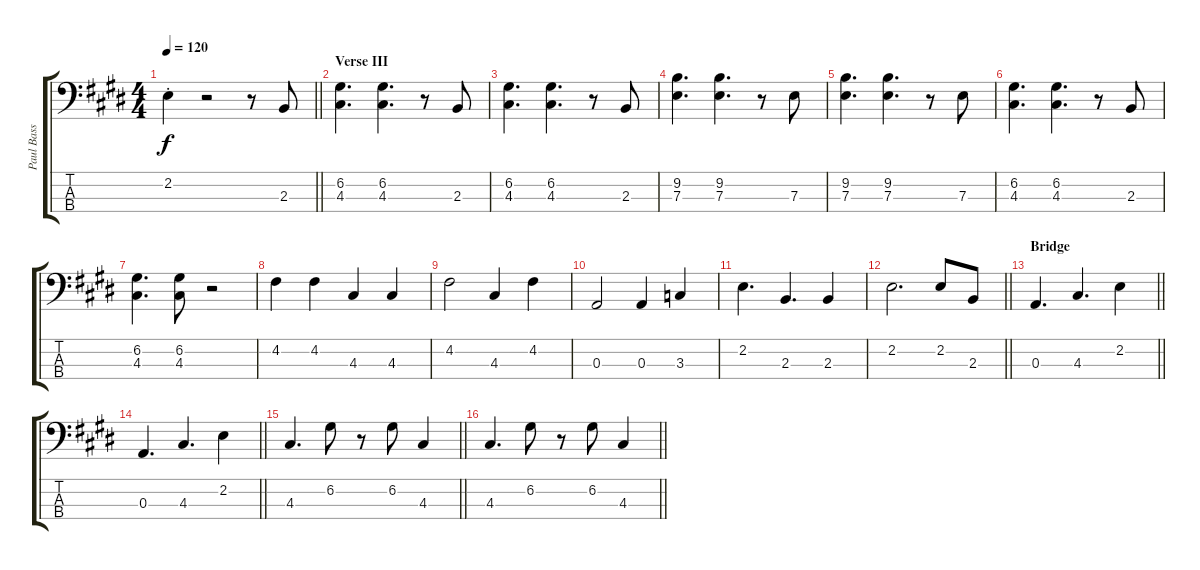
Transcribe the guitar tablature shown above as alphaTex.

\track ("Paul Bass" "Paul Bass") {instrument electricbassfinger}
\staff {score tabs}
\tuning (G2 D2 A1 E1) {hide}
\ts (4 4)
\tempo 120
\clef f4
\barLineRight lightlight
\ks e
2.2{st}.4{dy f} r.2 r.8 2.3.8 |
\section ("" "Verse III")
(6.2 4.3).4{d} (6.2 4.3).4{d} r.8 2.3.8 |
(6.2 4.3).4{d} (6.2 4.3).4{d} r.8 2.3.8 |
(9.2 7.3).4{d} (9.2 7.3).4{d} r.8 7.3.8 |
(9.2 7.3).4{d} (9.2 7.3).4{d} r.8 7.3.8 |
(6.2 4.3).4{d} (6.2 4.3).4{d} r.8 2.3.8 |
(6.2 4.3).4{d} (6.2 4.3).8 r.2 |
4.2.4 4.2.4 4.3.4 4.3.4 |
4.2.2 4.3.4 4.2.4 |
0.3.2 0.3.4 3.3.4 |
2.2.4{d} 2.3.4{d} 2.3.4 |
\barLineRight lightlight
2.2.2{d} 2.2.8 2.3.8 |
\section ("" "Bridge")
\barLineRight lightlight
0.3.4{d} 4.3.4{d} 2.2.4 |
\barLineRight lightlight
0.3.4{d} 4.3.4{d} 2.2.4 |
\barLineRight lightlight
4.3.4{d} 6.2.8 r.8 6.2.8 4.3.4 |
\barLineRight lightlight
4.3.4{d} 6.2.8 r.8 6.2.8 4.3.4
